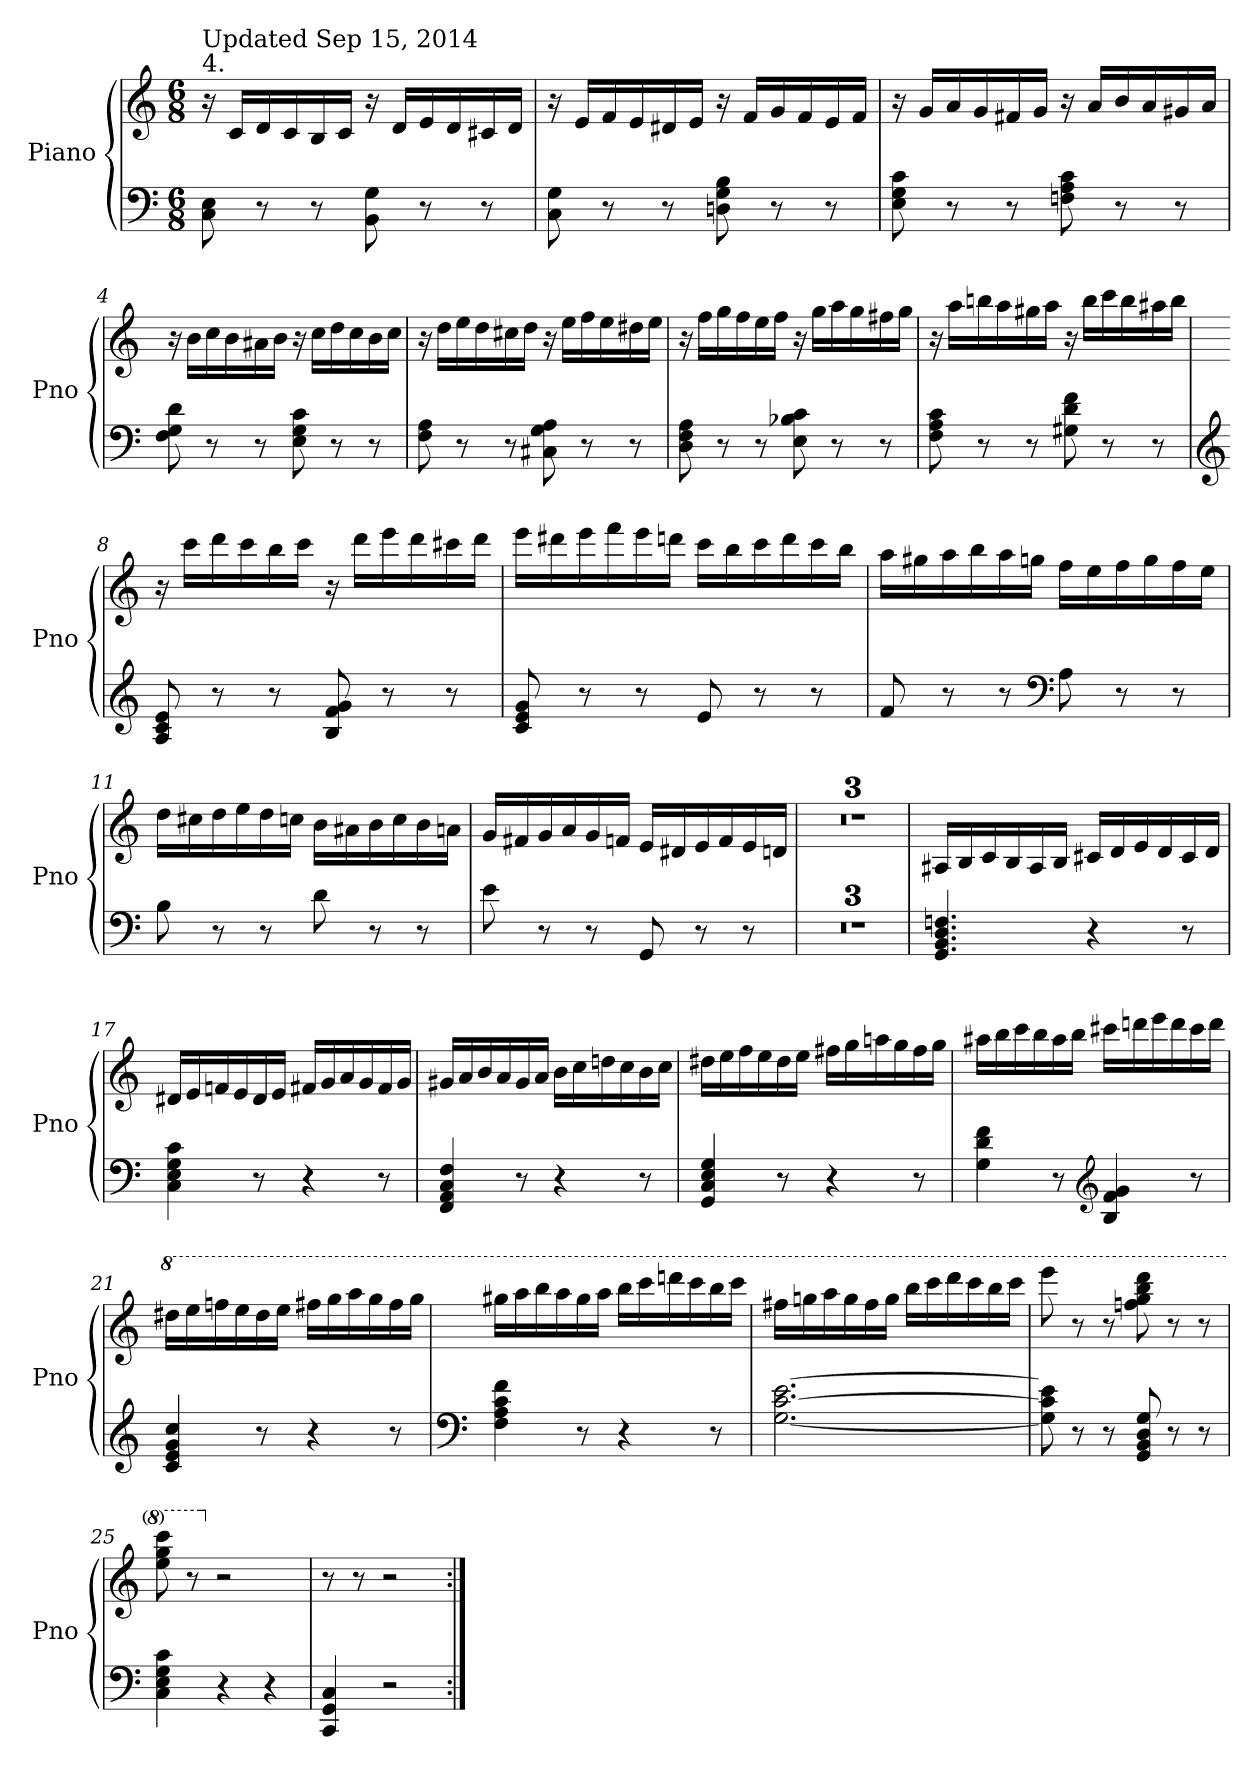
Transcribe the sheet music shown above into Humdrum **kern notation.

**kern	**kern
*part1	*part1
*staff2	*staff1
*I"Piano	*
*I'Pno	*
*clefF4	*clefG2
*k[]	*k[]
*M6/8	*M6/8
=1	=1
!	!LO:TX:a:t=4.
!	!LO:TX:a:t=Updated Sep 15, 2014
8C\<< 8E\<<	16r
.	16c/LL
8r	16d/
.	16c/
8r	16B/
.	16c/JJ
8BB\<< 8G\<<	16r
.	16d/LL
8r	16e/
.	16d/
8r	16c#X/
.	16d/JJ
=2	=2
8C\<< 8G\<<	16r
.	16e/LL
8r	16f/
.	16e/
8r	16d#X/
.	16e/JJ
8Dn\<<< 8G\<<< 8B\<<<	16r
.	16f/LL
8r	16g/
.	16f/
8r	16e/
.	16f/JJ
=3	=3
8E\<<< 8G\<<< 8c\<<<	16r
.	16g/LL
8r	16a/
.	16g/
8r	16f#X/
.	16g/JJ
8Fn\<<< 8A\<<< 8c\<<<	16r
.	16a/LL
8r	16b/
.	16a/
8r	16g#X/
.	16a/JJ
!!LO:LB:g=z
=4	=4
8F\<<< 8G\<<< 8d\<<<	16r
.	16b\LL
8r	16cc\
.	16b\
8r	16a#X\
.	16b\JJ
8E\<<< 8G\<<< 8c\<<<	16r
.	16cc\LL
8r	16dd\
.	16cc\
8r	16b\
.	16cc\JJ
=5	=5
8F\<< 8A\<<	16r
.	16dd\LL
8r	16ee\
.	16dd\
8r	16cc#X\
.	16dd\JJ
8C#X\<<< 8G\<<< 8A\<<<	16r
.	16ee\LL
8r	16ff\
.	16ee\
8r	16dd#X\
.	16ee\JJ
=6	=6
8D\<<< 8F\<<< 8A\<<<	16r
.	16ff\LL
8r	16gg\
.	16ff\
8r	16ee\
.	16ff\JJ
8E\<<< 8B-X\<<< 8c\<<<	16r
.	16gg\LL
8r	16aa\
.	16gg\
8r	16ff#X\
.	16gg\JJ
!!LO:LB:g=z
=7	=7
8F\<<< 8A\<<< 8c\<<<	16r
.	16aa\LL
8r	16bbn\
.	16aa\
8r	16gg#X\
.	16aa\JJ
8G#X\<<< 8d\<<< 8f\<<<	16r
.	16bb\LL
8r	16ccc\
.	16bb\
8r	16aa#X\
.	16bb\JJ
=8	=8
*clefG2	*
8A/<<< 8c/<<< 8e/<<<	16r
.	16ccc\LL
8r	16ddd\
.	16ccc\
8r	16bb\
.	16ccc\JJ
8B/<<< 8f/<<< 8g/<<<	16r
.	16ddd\LL
8r	16eee\
.	16ddd\
8r	16ccc#X\
.	16ddd\JJ
=9	=9
8c/<<< 8e/<<< 8g/<<<	16eee\LL
.	16ddd#X\
8r	16eee\
.	16fff\
8r	16eee\
.	16dddn\JJ
8e</	16ccc\LL
.	16bb\
8r	16ccc\
.	16ddd\
8r	16ccc\
.	16bb\JJ
!!LO:LB:g=z
=10	=10
8f</	16aa\LL
.	16gg#X\
8r	16aa\
.	16bb\
8r	16aa\
.	16ggn\JJ
*clefF4	*
8A<\	16ff\LL
.	16ee\
8r	16ff\
.	16gg\
8r	16ff\
.	16ee\JJ
=11	=11
8B<\	16dd\LL
.	16cc#X\
8r	16dd\
.	16ee\
8r	16dd\
.	16ccn\JJ
8d<\	16b\LL
.	16a#X\
8r	16b\
.	16cc\
8r	16b\
.	16an\JJ
=12	=12
8e<\	16g/LL
.	16f#X/
8r	16g/
.	16a/
8r	16g/
.	16fn/JJ
8GG</	16e/LL
.	16d#X/
8r	16e/
.	16f/
8r	16e/
.	16dn/JJ
!!LO:LB:g=z
=13	=13
2.r	2.r
=14	=14
2.r	2.r
=15	=15
2.r	2.r
!!LO:LB:g=z
=16	=16
4.GG/<<<< 4.BB/<<<< 4.D/<<<< 4.Fn/<<<<	16A#X/LL
.	16B/
.	16c/
.	16B/
.	16A#/
.	16B/JJ
4r	16c#X/LL
.	16d/
.	16e/
.	16d/
8r	16c#/
.	16d/JJ
=17	=17
4C\<<<< 4E\<<<< 4G\<<<< 4c\<<<<	16d#X/LL
.	16e/
.	16fn/
.	16e/
8r	16d#/
.	16e/JJ
4r	16f#X/LL
.	16g/
.	16a/
.	16g/
8r	16f#/
.	16g/JJ
=18	=18
4FF/<<<< 4AA/<<<< 4C/<<<< 4F/<<<<	16g#X/LL
.	16a/
.	16b/
.	16a/
8r	16g#/
.	16a/JJ
4r	16b\LL
.	16cc\
.	16ddn\
.	16cc\
8r	16b\
.	16cc\JJ
!!LO:PB:g=z
=19	=19
4GG/<<<< 4C/<<<< 4E/<<<< 4G/<<<<	16dd#X\LL
.	16ee\
.	16ff\
.	16ee\
8r	16dd#\
.	16ee\JJ
4r	16ff#X\LL
.	16gg\
.	16aan\
.	16gg\
8r	16ff#\
.	16gg\JJ
=20	=20
4G\<<< 4d\<<< 4f\<<<	16aa#X\LL
.	16bb\
.	16ccc\
.	16bb\
8r	16aa#\
.	16bb\JJ
*clefG2	*
4B/<<< 4f/<<< 4g/<<<	16ccc#X\LL
.	16dddn\
.	16eee\
.	16ddd\
8r	16ccc#\
.	16ddd\JJ
=21	=21
*	*8va
4c/<<<< 4e/<<<< 4g/<<<< 4cc/<<<<	16ddd#X\LL
.	16eee\
.	16fffn\
.	16eee\
8r	16ddd#\
.	16eee\JJ
4r	16fff#X\LL
.	16ggg\
.	16aaa\
.	16ggg\
8r	16fff#\
.	16ggg\JJ
!!LO:LB:g=z
=22	=22
*clefF4	*
4F\<<<< 4A\<<<< 4c\<<<< 4f\<<<<	16ggg#X\LL
.	16aaa\
.	16bbb\
.	16aaa\
8r	16ggg#\
.	16aaa\JJ
4r	16bbb\LL
.	16cccc\
.	16ddddn\
.	16cccc\
8r	16bbb\
.	16cccc\JJ
=23	=23
[2.G\<<< [2.c\<<< [2.e\<<<	16fff#X\LL
.	16gggn\
.	16aaa\
.	16ggg\
.	16fff#\
.	16ggg\JJ
.	16bbb\LL
.	16cccc\
.	16dddd\
.	16cccc\
.	16bbb\
.	16cccc\JJ
=24	=24
8G\]<<< 8c\]<<< 8e\]<<<	8eeee\
8r	8r
8r	8r
8GG/<<<< 8BB/<<<< 8D/<<<< 8G/<<<<	8fffn\ 8ggg\ 8bbb\ 8dddd\
8r	8r
8r	8r
=25	=25
4C\<<<< 4E\<<<< 4G\<<<< 4c\<<<<	8eee\ 8ggg\ 8cccc\
.	8r
*	*X8va
4r	2r
4r	.
=26	=26
4CC/<<< 4GG/<<< 4C/<<<	8r
.	8r
2r	2r
=:|!	=:|!
*-	*-
